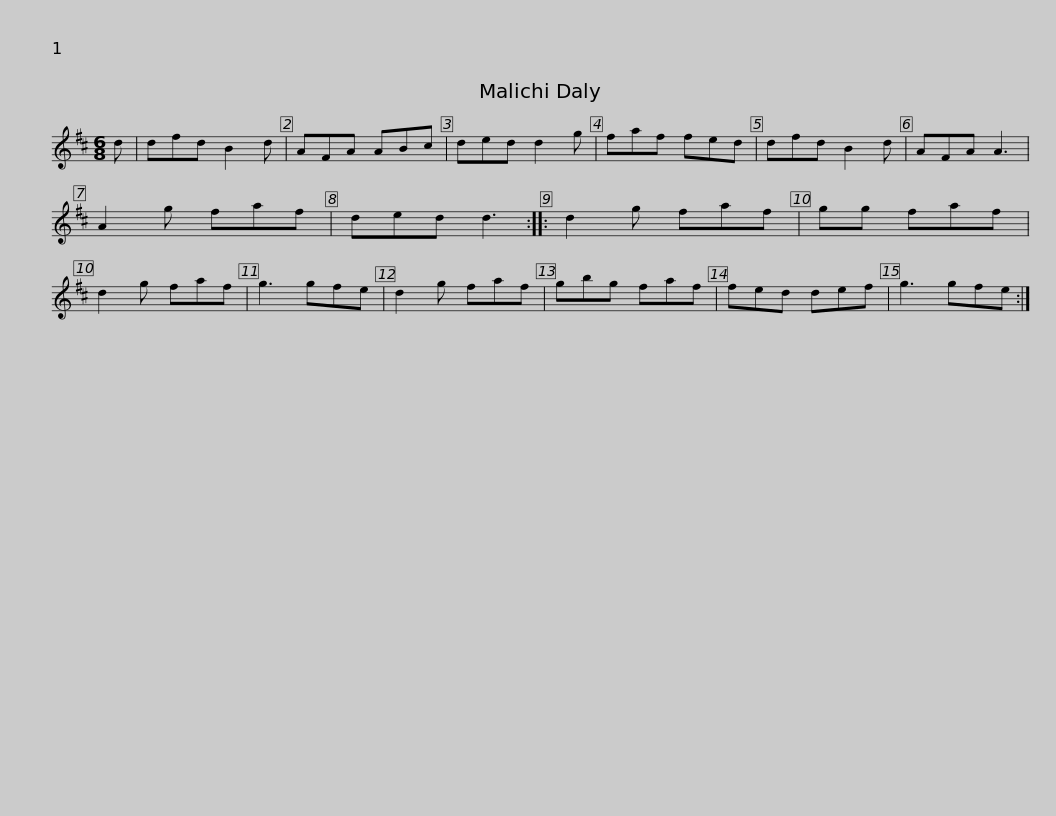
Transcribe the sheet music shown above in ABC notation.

X:1
L:1/8
M:6/8
I:linebreak $
K:D
V:1 treble
V:1
 d | dfd B2 d | AFA ABc | ded d2 g | faf fed | %5
 dfd B2 d | AFA A3 | A2 g faf | ded d3 ::$ d2 g faf | %10
 gg faf | d2 g faf | g3 gfe | d2 g faf | gbg faf | %15
 fed def | g3 gfe :| %17
